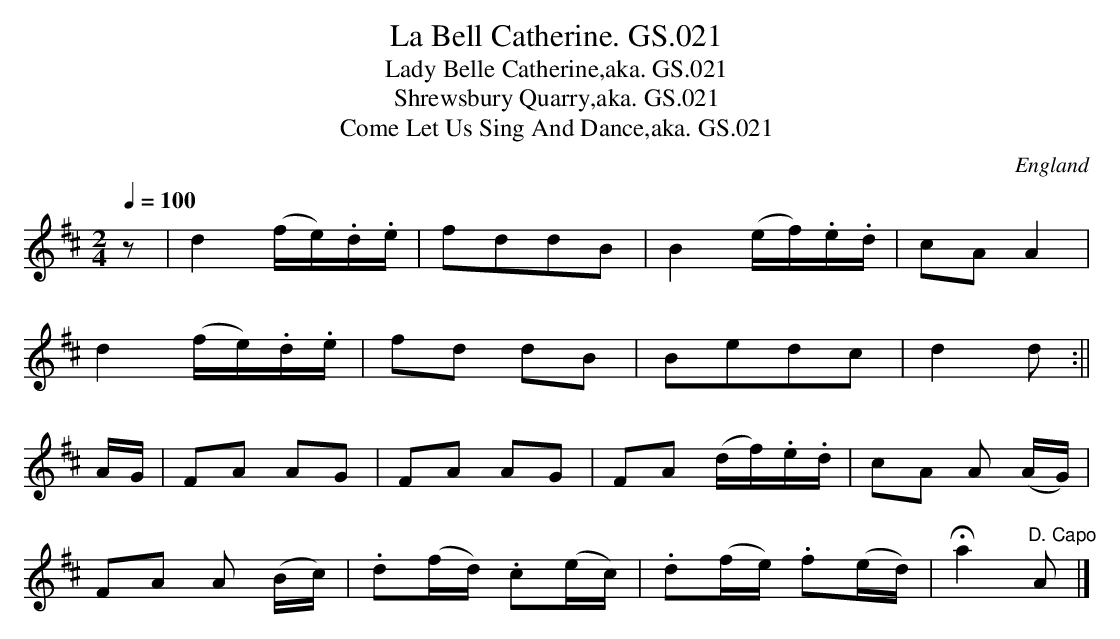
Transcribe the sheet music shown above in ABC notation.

X:1
T:La Bell Catherine. GS.021
T:Lady Belle Catherine,aka. GS.021
T:Shrewsbury Quarry,aka. GS.021
T:Come Let Us Sing And Dance,aka. GS.021
L:1/8
M:2/4
O:England
Q:1/4=100
K:D major
z|d2 (f/2e/2).d/2.e/2 | fddB | B2 (e/2f/2).e/2.d/2 | cA A2 |!
d2 (f/2e/2).d/2.e/2 |fd dB | Bedc | d2d :||!
A/2G/2 | FA AG | FA AG | FA (d/2f/2).e/2.d/2 | cA A (A/2G/2) |!
FA A (B/2c/2) | .d(f/2d/2) .c(e/2c/2) |\
.d(f/2e/2) .f(e/2d/2) | Ha2 "D. Capo"A |]
